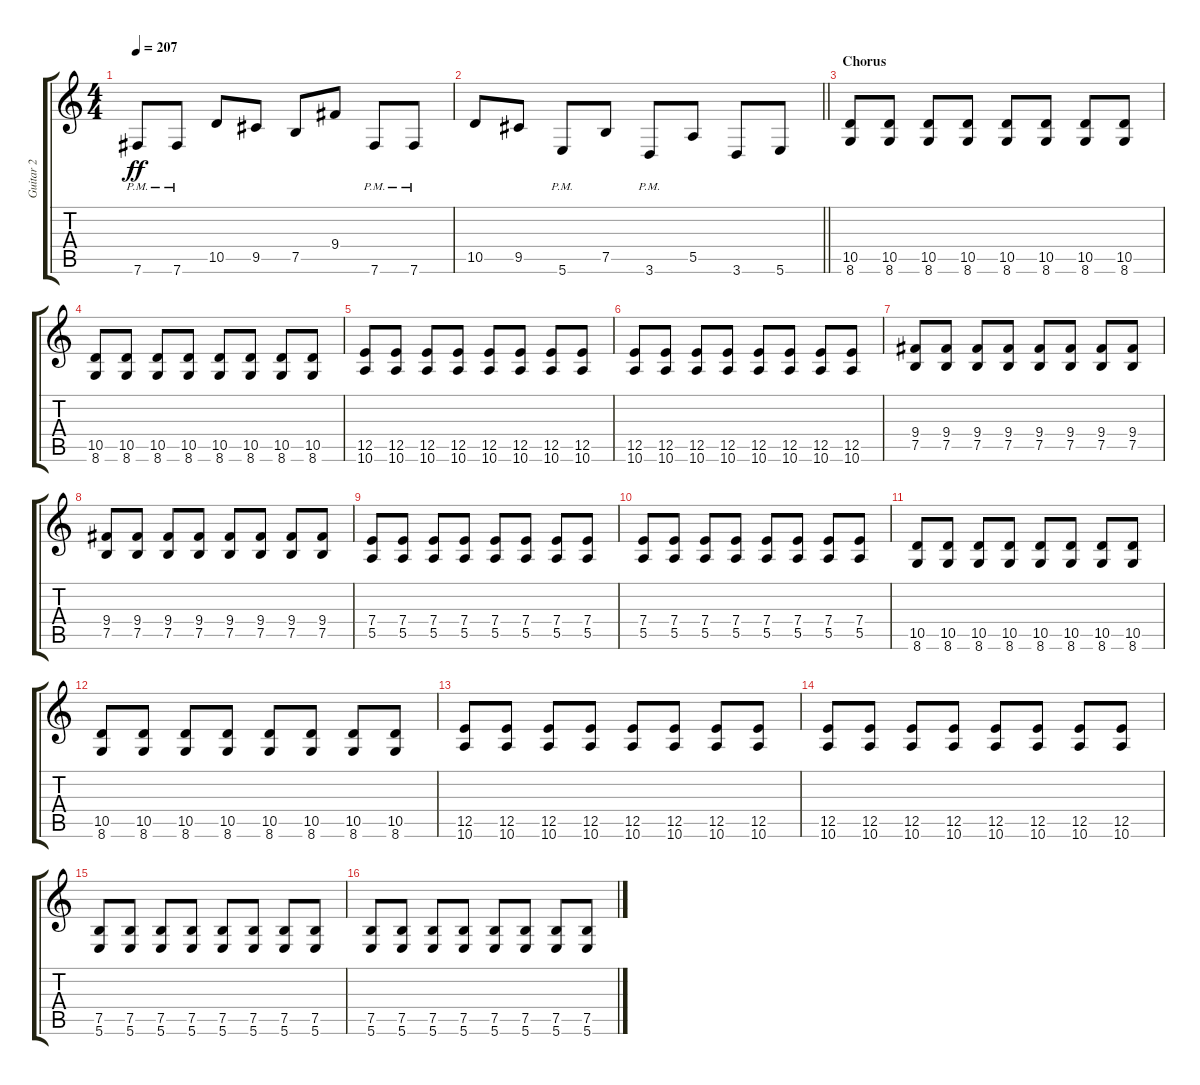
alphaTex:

\track ("Guitar 2" "Guitar 2") {instrument distortionguitar}
\staff {score tabs}
\tuning (B3 Gb3 D3 A2 E2 B1) {hide}
\ts (4 4)
\tempo 207
\clef g2
\ks c
7.6{pm}.8{dy ff} 7.6{pm}.8 10.5.8 9.5.8 7.5.8 9.4.8 7.6{pm}.8 7.6{pm}.8 |
\barLineRight lightlight
10.5.8 9.5.8 5.6{pm}.8 7.5.8 3.6{pm}.8 5.5.8 3.6.8 5.6.8 |
\section ("" "Chorus")
(10.5 8.6).8 (10.5 8.6).8 (10.5 8.6).8 (10.5 8.6).8 (10.5 8.6).8 (10.5 8.6).8 (10.5 8.6).8 (10.5 8.6).8 |
(10.5 8.6).8 (10.5 8.6).8 (10.5 8.6).8 (10.5 8.6).8 (10.5 8.6).8 (10.5 8.6).8 (10.5 8.6).8 (10.5 8.6).8 |
(12.5 10.6).8 (12.5 10.6).8 (12.5 10.6).8 (12.5 10.6).8 (12.5 10.6).8 (12.5 10.6).8 (12.5 10.6).8 (12.5 10.6).8 |
(12.5 10.6).8 (12.5 10.6).8 (12.5 10.6).8 (12.5 10.6).8 (12.5 10.6).8 (12.5 10.6).8 (12.5 10.6).8 (12.5 10.6).8 |
(9.4 7.5).8 (9.4 7.5).8 (9.4 7.5).8 (9.4 7.5).8 (9.4 7.5).8 (9.4 7.5).8 (9.4 7.5).8 (9.4 7.5).8 |
(9.4 7.5).8 (9.4 7.5).8 (9.4 7.5).8 (9.4 7.5).8 (9.4 7.5).8 (9.4 7.5).8 (9.4 7.5).8 (9.4 7.5).8 |
(7.4 5.5).8 (7.4 5.5).8 (7.4 5.5).8 (7.4 5.5).8 (7.4 5.5).8 (7.4 5.5).8 (7.4 5.5).8 (7.4 5.5).8 |
(7.4 5.5).8 (7.4 5.5).8 (7.4 5.5).8 (7.4 5.5).8 (7.4 5.5).8 (7.4 5.5).8 (7.4 5.5).8 (7.4 5.5).8 |
(10.5 8.6).8 (10.5 8.6).8 (10.5 8.6).8 (10.5 8.6).8 (10.5 8.6).8 (10.5 8.6).8 (10.5 8.6).8 (10.5 8.6).8 |
(10.5 8.6).8 (10.5 8.6).8 (10.5 8.6).8 (10.5 8.6).8 (10.5 8.6).8 (10.5 8.6).8 (10.5 8.6).8 (10.5 8.6).8 |
(12.5 10.6).8 (12.5 10.6).8 (12.5 10.6).8 (12.5 10.6).8 (12.5 10.6).8 (12.5 10.6).8 (12.5 10.6).8 (12.5 10.6).8 |
(12.5 10.6).8 (12.5 10.6).8 (12.5 10.6).8 (12.5 10.6).8 (12.5 10.6).8 (12.5 10.6).8 (12.5 10.6).8 (12.5 10.6).8 |
(7.5 5.6).8 (7.5 5.6).8 (7.5 5.6).8 (7.5 5.6).8 (7.5 5.6).8 (7.5 5.6).8 (7.5 5.6).8 (7.5 5.6).8 |
(7.5 5.6).8 (7.5 5.6).8 (7.5 5.6).8 (7.5 5.6).8 (7.5 5.6).8 (7.5 5.6).8 (7.5 5.6).8 (7.5 5.6).8
